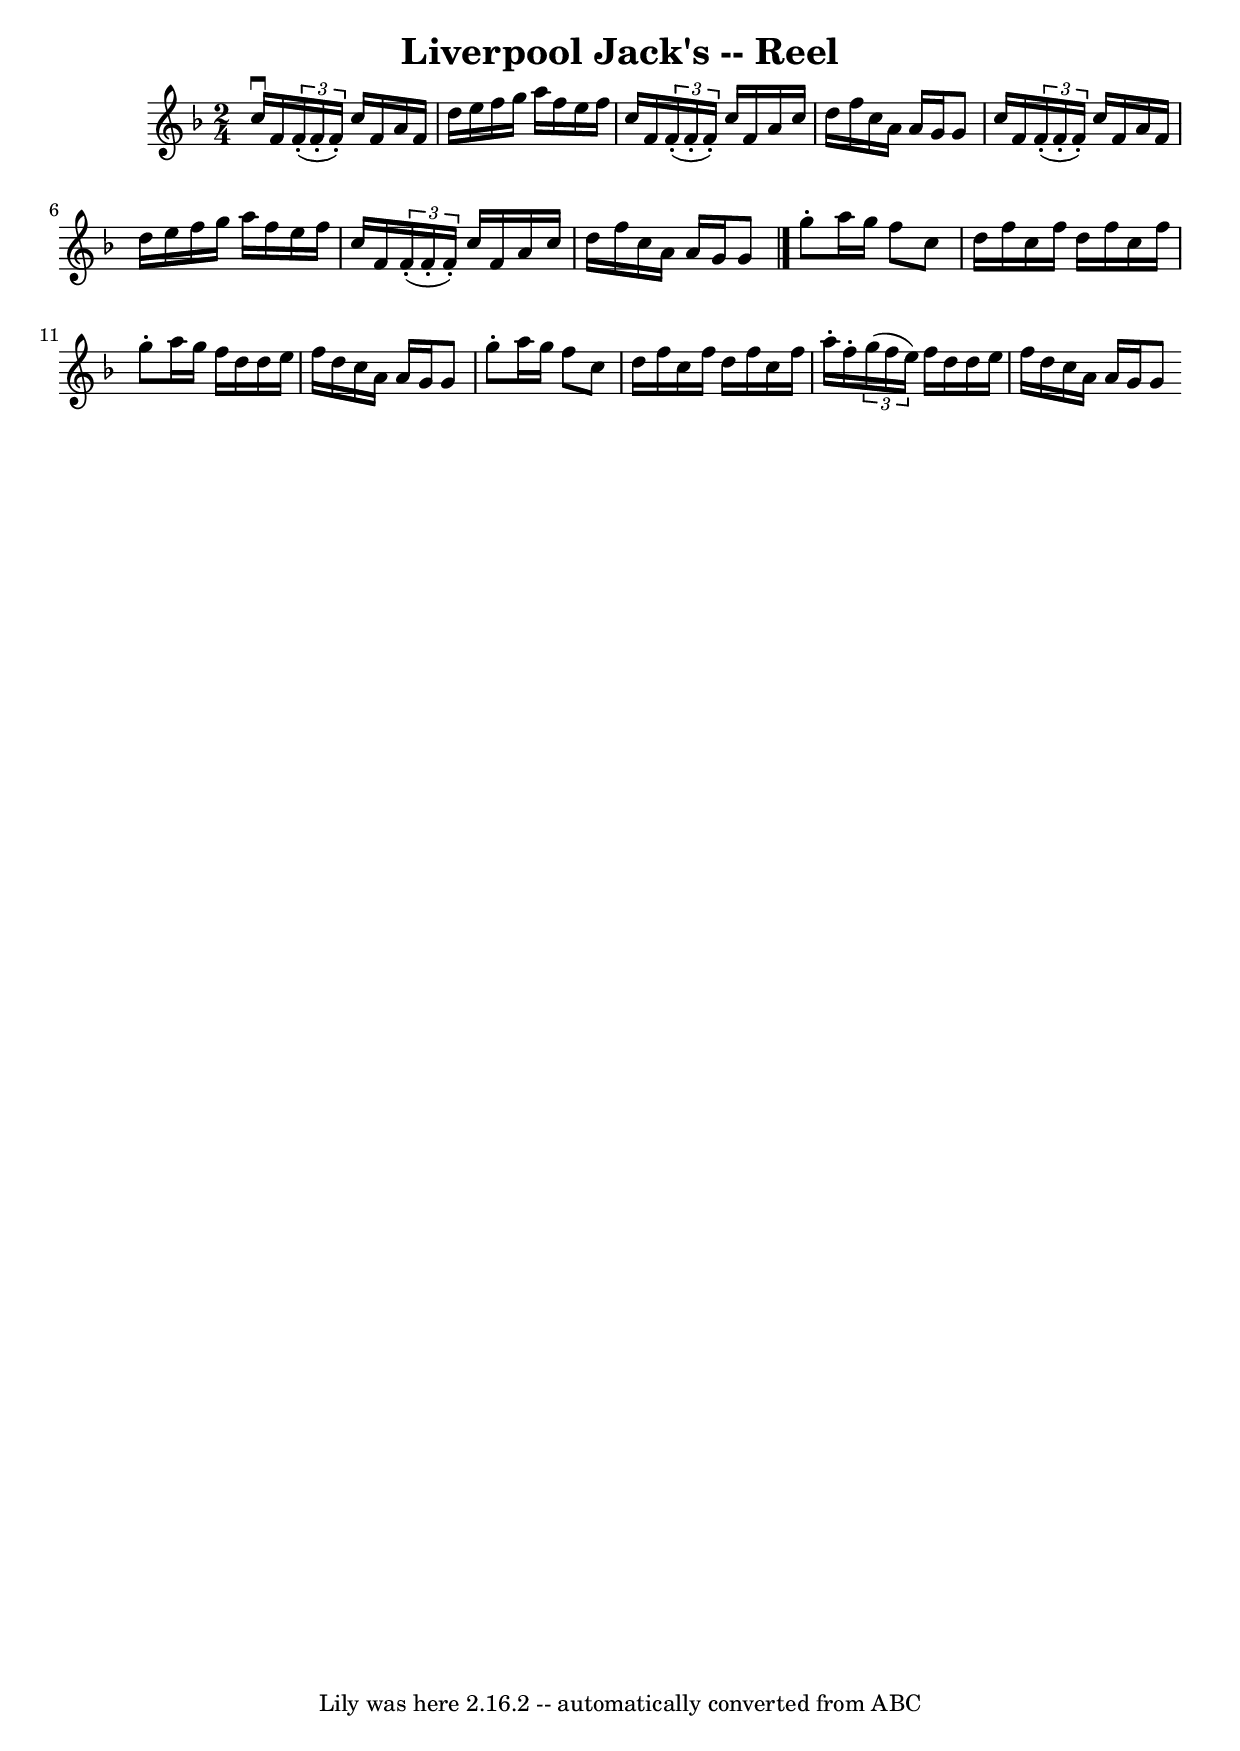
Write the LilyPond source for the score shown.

\version "2.16.2"
\include "Mammoth.ily"
\header {
  %% book = "Ryan's Mammoth Collection"
  crossRefNumber = "1"
  footnotes = "\\\\160"
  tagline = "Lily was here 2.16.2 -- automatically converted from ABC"
  title = "Liverpool Jack's -- Reel"

}
voicedefault =  {


  \time 2/4 
  \key f \major
  c''16^\downbow f'16    \times 2/3 { f'16 (-.   
				      f'16-. f'16-.)  				    } c''16 f'16 a'16 f'16     |
  d''16 e''16 f''16 g''16 a''16 f''16 e''16 f''16     |
  c''16 
  f'16    \times 2/3 { f'16 (-. f'16-. f'16-.) 
		     } c''16 f'16 a'16 c''16     |
  d''16 f''16 c''16 a'16 a'16 g'16 g'8     |
  c''16 f'16    \times 2/3 { f'16 (-. f'16-. f'16 
			     -.)  			   } c''16 f'16 a'16 f'16     |
  d''16 e''16 f''16 g''16 a''16 f''16 e''16 f''16     |
  c''16 f'16    
  \times 2/3 { f'16 (-. f'16-. f'16-.) 
	     } c''16 f'16 a'16 c''16     |
  d''16 f''16 c''16 a'16 a'16 g'16 g'8       \bar "|." g''8-. a''16 g''16 f''8 c''8     |
  d''16 f''16 c''16 f''16 d''16 f''16 c''16 f''16     |
  g''8-. a''16 g''16 f''16 d''16 d''16 e''16    |
  f''16 d''16 c''16 a'16 a'16 g'16 g'8     |
  g''8-. a''16 g''16 f''8 c''8     |
  d''16 f''16 c''16 f''16 d''16 f''16 c''16 f''16     |
  a''16-. f''16-.   \times 2/3 {   
    g''16 (f''16 e''16)    } f''16 d''16 d''16 e''16     |
  f''16 d''16 c''16 a'16 a'16 g'16 g'8    \bar " |."   

}

\score{
  <<

    \context Staff="default"
    {
      \voicedefault 
      
    }

  >>
  \layout {
    
  }
  \midi {
  }

}
